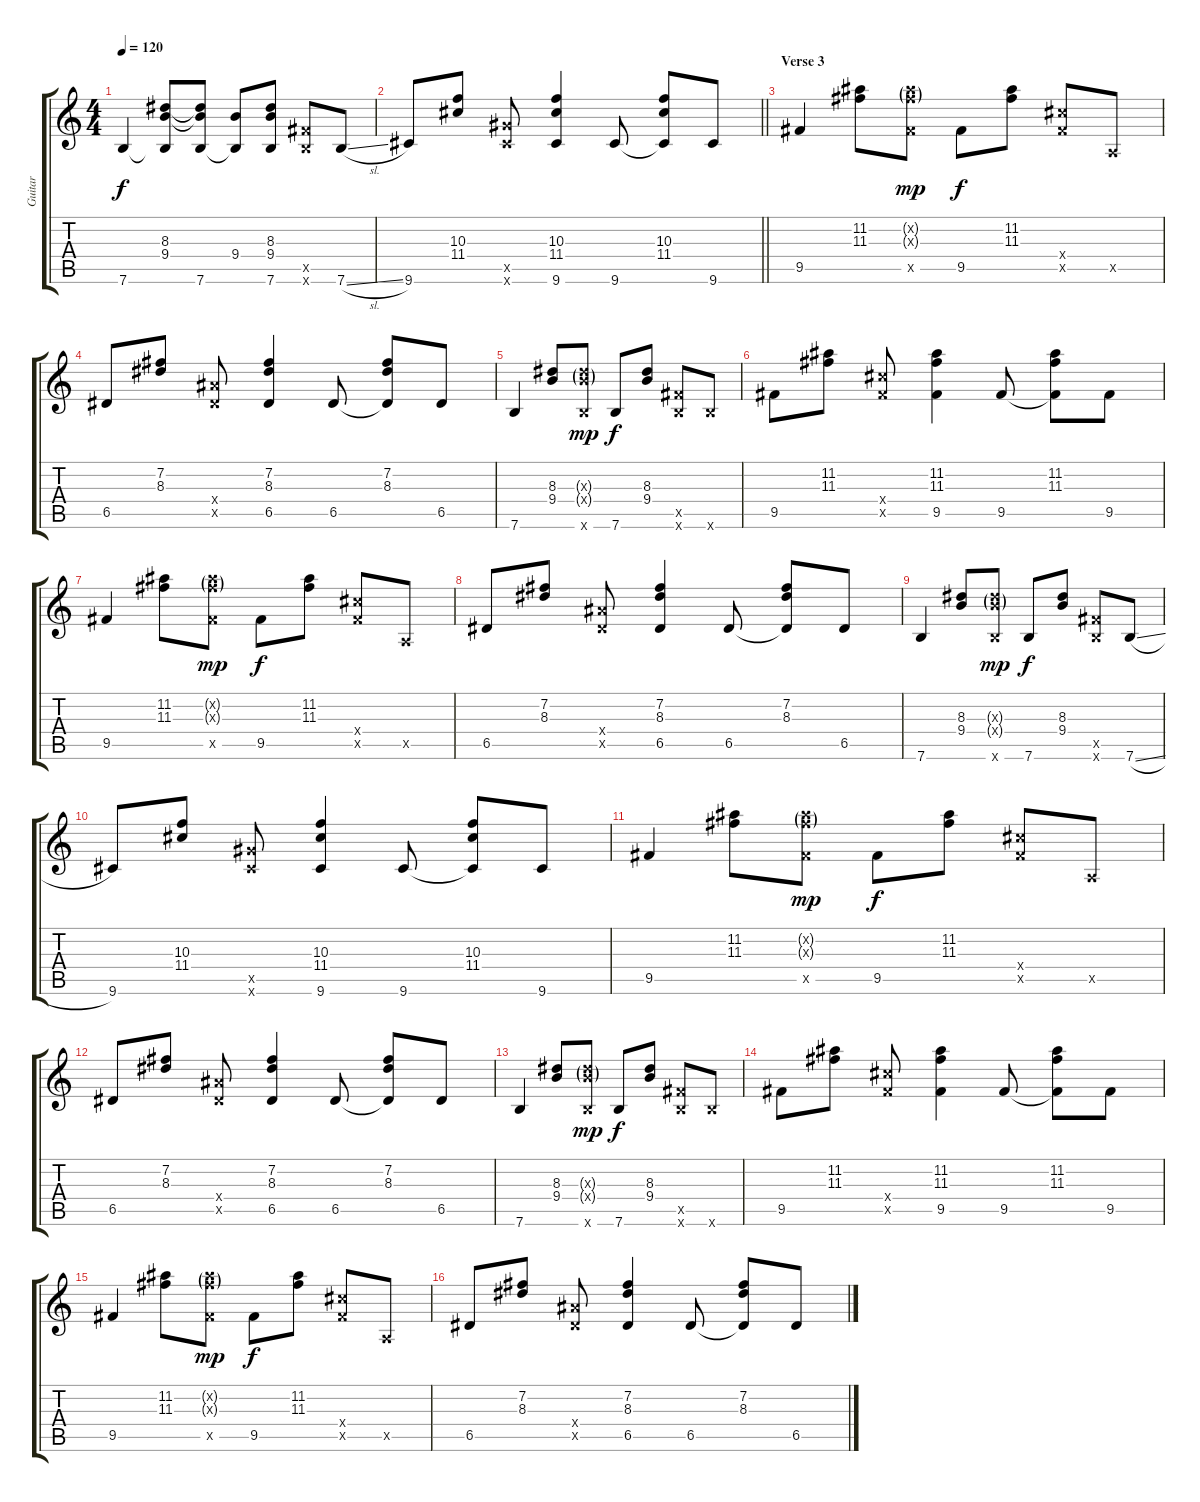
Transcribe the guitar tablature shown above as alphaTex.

\track ("Guitar" "Guitar") {instrument electricguitarclean}
\staff {score tabs}
\tuning (E4 B3 G3 D3 A2 E2) {hide}
\ts (4 4)
\tempo 120
\clef g2
\ks c
7.6.4{dy f} (8.3 9.4 7.6{t}).8 (8.3{t} 9.4{t} 7.6).8 (9.4 7.6{t}).8 (8.3 9.4 7.6).8 (9.5{x} 7.6{x}).8 7.6{sl}.8 |
\barLineRight lightlight
9.6.8 (10.3 11.4).8 (11.5{x} 9.6{x}).8 (10.3 11.4 9.6).4 9.6.8 (10.3 11.4 9.6{t}).8 9.6.8 |
\section ("" "Verse 3")
9.5.4 (11.2 11.3).8 (11.2{g x} 11.3{g x} 9.5{x}).8{dy mp} 9.5.8{dy f} (11.2 11.3).8 (11.4{x} 9.5{x}).8 0.5{x}.8 |
6.5.8 (7.2 8.3).8 (8.4{x} 6.5{x}).8 (7.2 8.3 6.5).4 6.5.8 (7.2 8.3 6.5{t}).8 6.5.8 |
7.6.4 (8.3 9.4).8 (8.3{g x} 9.4{g x} 7.6{x}).8{dy mp} 7.6.8{dy f} (8.3 9.4).8 (9.5{x} 7.6{x}).8 7.6{x}.8 |
9.5.8 (11.2 11.3).8 (11.4{x} 9.5{x}).8 (11.2 11.3 9.5).4 9.5.8 (11.2 11.3 9.5{t}).8 9.5.8 |
9.5.4 (11.2 11.3).8 (11.2{g x} 11.3{g x} 9.5{x}).8{dy mp} 9.5.8{dy f} (11.2 11.3).8 (11.4{x} 9.5{x}).8 0.5{x}.8 |
6.5.8 (7.2 8.3).8 (8.4{x} 6.5{x}).8 (7.2 8.3 6.5).4 6.5.8 (7.2 8.3 6.5{t}).8 6.5.8 |
7.6.4 (8.3 9.4).8 (8.3{g x} 9.4{g x} 7.6{x}).8{dy mp} 7.6.8{dy f} (8.3 9.4).8 (9.5{x} 7.6{x}).8 7.6{sl}.8 |
9.6.8 (10.3 11.4).8 (11.5{x} 9.6{x}).8 (10.3 11.4 9.6).4 9.6.8 (10.3 11.4 9.6{t}).8 9.6.8 |
9.5.4 (11.2 11.3).8 (11.2{g x} 11.3{g x} 9.5{x}).8{dy mp} 9.5.8{dy f} (11.2 11.3).8 (11.4{x} 9.5{x}).8 0.5{x}.8 |
6.5.8 (7.2 8.3).8 (8.4{x} 6.5{x}).8 (7.2 8.3 6.5).4 6.5.8 (7.2 8.3 6.5{t}).8 6.5.8 |
7.6.4 (8.3 9.4).8 (8.3{g x} 9.4{g x} 7.6{x}).8{dy mp} 7.6.8{dy f} (8.3 9.4).8 (9.5{x} 7.6{x}).8 7.6{x}.8 |
9.5.8 (11.2 11.3).8 (11.4{x} 9.5{x}).8 (11.2 11.3 9.5).4 9.5.8 (11.2 11.3 9.5{t}).8 9.5.8 |
9.5.4 (11.2 11.3).8 (11.2{g x} 11.3{g x} 9.5{x}).8{dy mp} 9.5.8{dy f} (11.2 11.3).8 (11.4{x} 9.5{x}).8 0.5{x}.8 |
6.5.8 (7.2 8.3).8 (8.4{x} 6.5{x}).8 (7.2 8.3 6.5).4 6.5.8 (7.2 8.3 6.5{t}).8 6.5.8
